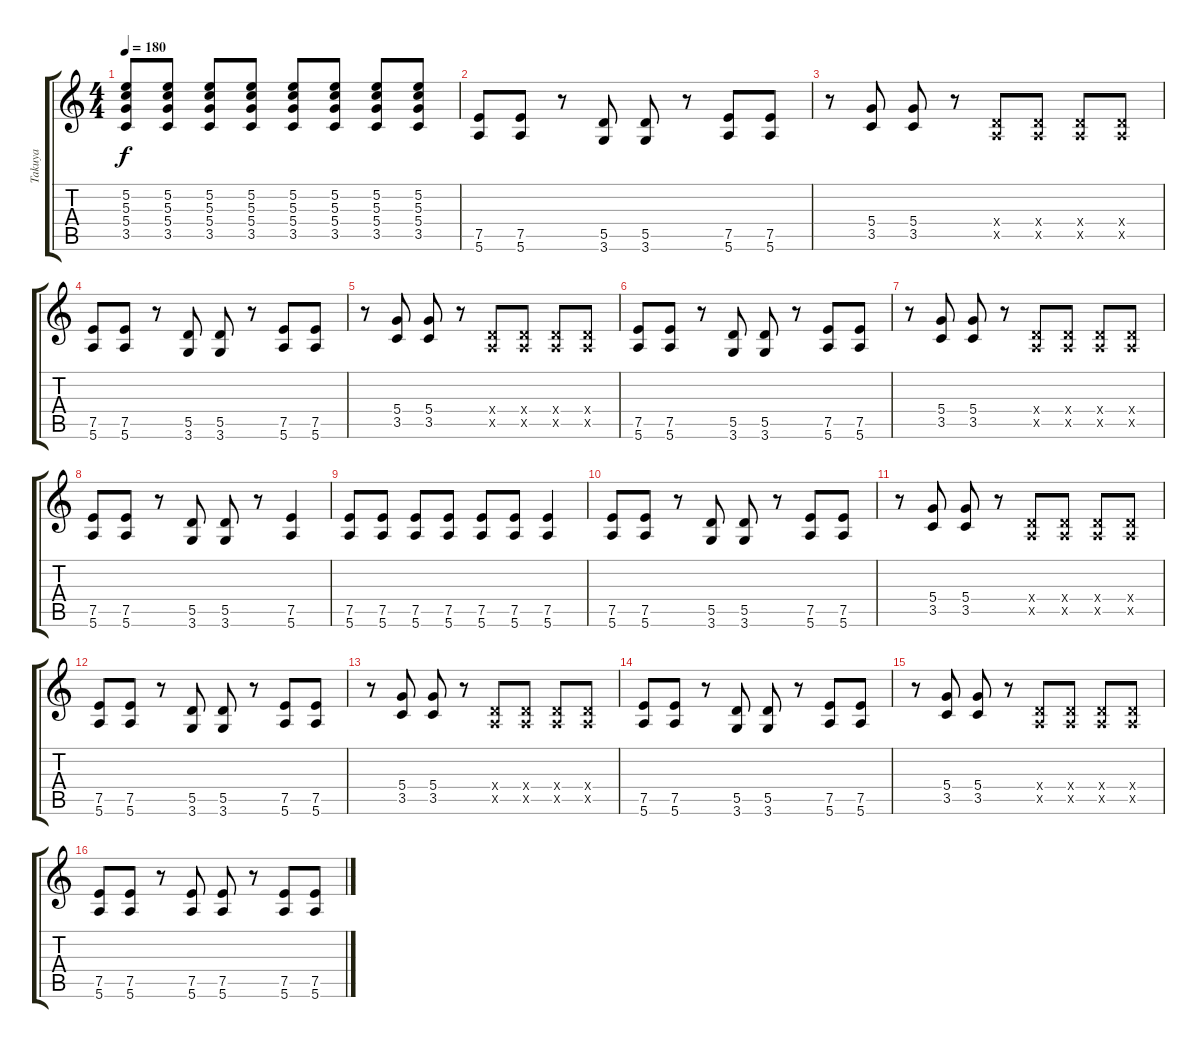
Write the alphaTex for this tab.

\track ("Takuya" "Takuya") {instrument overdrivenguitar}
\staff {score tabs}
\tuning (E4 B3 G3 D3 A2 E2) {hide}
\ts (4 4)
\tempo 180
\clef g2
\ks c
(5.2{t} 5.3{t} 5.4{t} 3.5{t}).8{dy f} (5.2 5.3 5.4 3.5).8 (5.2 5.3 5.4 3.5).8 (5.2 5.3 5.4 3.5).8 (5.2 5.3 5.4 3.5).8 (5.2 5.3 5.4 3.5).8 (5.2 5.3 5.4 3.5).8 (5.2 5.3 5.4 3.5).8 |
(7.5 5.6).8 (7.5 5.6).8 r.8 (5.5 3.6).8 (5.5 3.6).8 r.8 (7.5 5.6).8 (7.5 5.6).8 |
r.8 (5.4 3.5).8 (5.4 3.5).8 r.8 (0.4{x} 0.5{x}).8 (0.4{x} 0.5{x}).8 (0.4{x} 0.5{x}).8 (0.4{x} 0.5{x}).8 |
(7.5 5.6).8 (7.5 5.6).8 r.8 (5.5 3.6).8 (5.5 3.6).8 r.8 (7.5 5.6).8 (7.5 5.6).8 |
r.8 (5.4 3.5).8 (5.4 3.5).8 r.8 (0.4{x} 0.5{x}).8 (0.4{x} 0.5{x}).8 (0.4{x} 0.5{x}).8 (0.4{x} 0.5{x}).8 |
(7.5 5.6).8 (7.5 5.6).8 r.8 (5.5 3.6).8 (5.5 3.6).8 r.8 (7.5 5.6).8 (7.5 5.6).8 |
r.8 (5.4 3.5).8 (5.4 3.5).8 r.8 (0.4{x} 0.5{x}).8 (0.4{x} 0.5{x}).8 (0.4{x} 0.5{x}).8 (0.4{x} 0.5{x}).8 |
(7.5 5.6).8 (7.5 5.6).8 r.8 (5.5 3.6).8 (5.5 3.6).8 r.8 (7.5 5.6).4 |
(7.5 5.6).8 (7.5 5.6).8 (7.5 5.6).8 (7.5 5.6).8 (7.5 5.6).8 (7.5 5.6).8 (7.5 5.6).4 |
(7.5 5.6).8 (7.5 5.6).8 r.8 (5.5 3.6).8 (5.5 3.6).8 r.8 (7.5 5.6).8 (7.5 5.6).8 |
r.8 (5.4 3.5).8 (5.4 3.5).8 r.8 (0.4{x} 0.5{x}).8 (0.4{x} 0.5{x}).8 (0.4{x} 0.5{x}).8 (0.4{x} 0.5{x}).8 |
(7.5 5.6).8 (7.5 5.6).8 r.8 (5.5 3.6).8 (5.5 3.6).8 r.8 (7.5 5.6).8 (7.5 5.6).8 |
r.8 (5.4 3.5).8 (5.4 3.5).8 r.8 (0.4{x} 0.5{x}).8 (0.4{x} 0.5{x}).8 (0.4{x} 0.5{x}).8 (0.4{x} 0.5{x}).8 |
(7.5 5.6).8 (7.5 5.6).8 r.8 (5.5 3.6).8 (5.5 3.6).8 r.8 (7.5 5.6).8 (7.5 5.6).8 |
r.8 (5.4 3.5).8 (5.4 3.5).8 r.8 (0.4{x} 0.5{x}).8 (0.4{x} 0.5{x}).8 (0.4{x} 0.5{x}).8 (0.4{x} 0.5{x}).8 |
(7.5 5.6).8 (7.5 5.6).8 r.8 (7.5 5.6).8 (7.5 5.6).8 r.8 (7.5 5.6).8 (7.5 5.6).8
